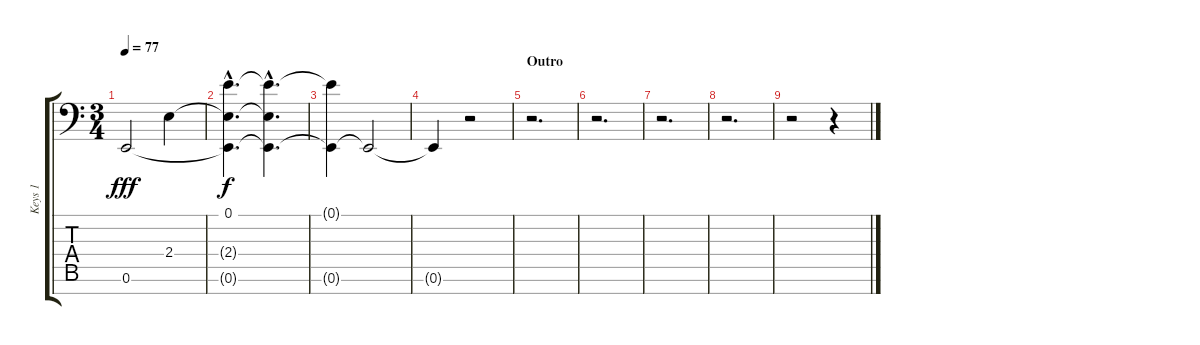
\track ("Keys 1" "Keys 1") {instrument fx6goblins}
\staff {score tabs}
\tuning (E4 B3 G3 D3 A2 E2 A1) {hide}
\ts (3 4)
\tempo 77
\clef f4
\ks c
0.6.2{dy fff} 2.4.4 |
(0.1{hac} 2.4{hac t} 0.6{hac t}).4{d dy f} (0.1{hac t} 2.4{hac t} 0.6{hac t}).4{d} |
(0.1{t} 0.6{t}).4 0.6{t}.2 |
0.6{t}.4 r.2 |
\section ("" "Outro")
r.2{d} |
r.2{d} |
r.2{d} |
r.2{d} |
r.2 r.4
